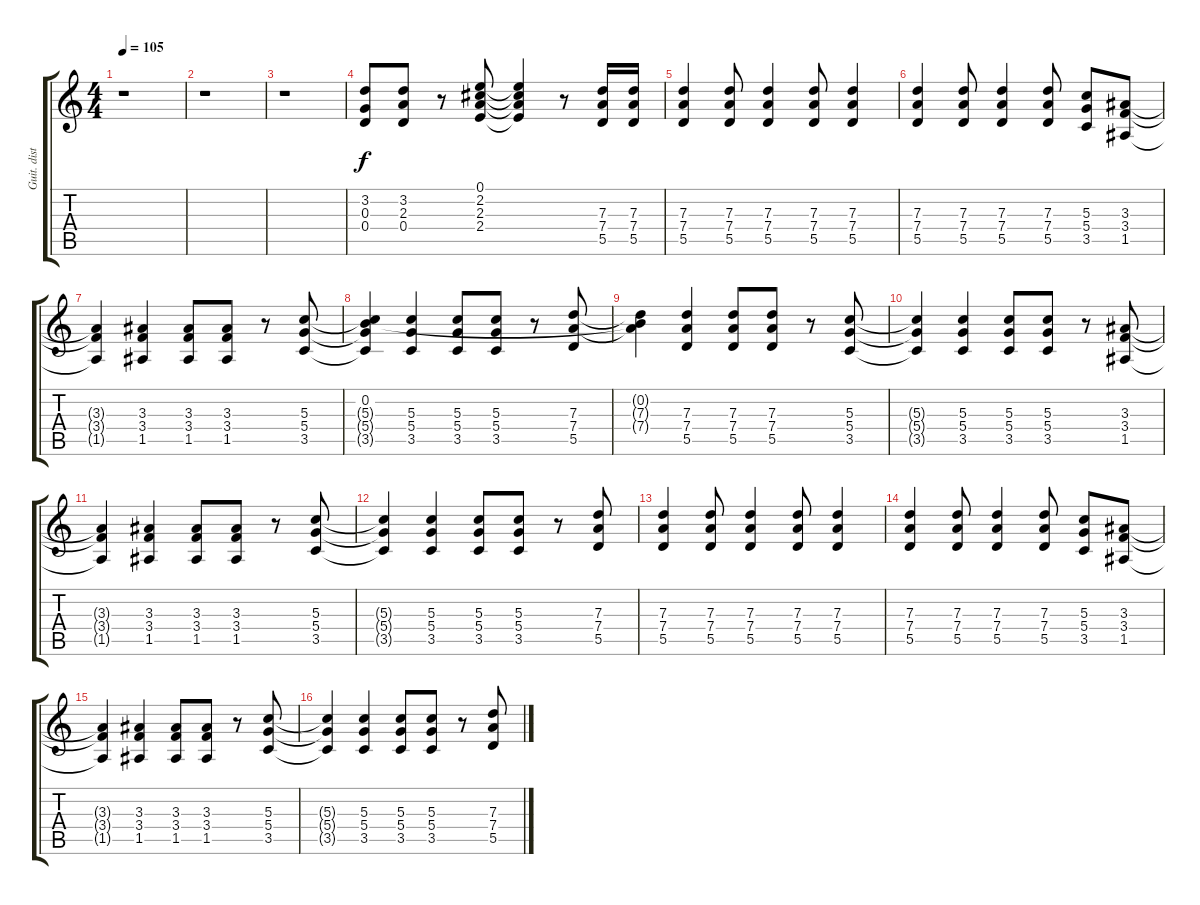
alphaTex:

\track ("Guit. dist." "Guit. dist") {instrument distortionguitar}
\staff {score tabs}
\tuning (E4 B3 G3 D3 A2 E2) {hide}
\ts (4 4)
\tempo 105
\clef g2
\ks c
r.1{dy f} |
r.1 |
r.1 |
(3.2 0.3 0.4).8 (3.2 2.3 0.4).8 r.8 (0.1 2.2 2.3 2.4).8 (0.1{t} 2.2{t} 2.3{t} 2.4{t}).4 r.8 (7.3 7.4 5.5).16 (7.3 7.4 5.5).16 |
(7.3 7.4 5.5).4 (7.3 7.4 5.5).8 (7.3 7.4 5.5).4 (7.3 7.4 5.5).8 (7.3 7.4 5.5).4 |
(7.3 7.4 5.5).4 (7.3 7.4 5.5).8 (7.3 7.4 5.5).4 (7.3 7.4 5.5).8 (5.3 5.4 3.5).8 (3.3 3.4 1.5).8 |
(3.3{t} 3.4{t} 1.5{t}).4 (3.3 3.4 1.5).4 (3.3 3.4 1.5).8 (3.3 3.4 1.5).8 r.8 (5.3 5.4 3.5).8 |
(0.2 5.3{t} 5.4{t} 3.5{t}).4 (5.3 5.4 3.5).4 (5.3 5.4 3.5).8 (5.3 5.4 3.5).8 r.8 (7.3 7.4 5.5).8 |
(0.2{t} 7.3{t} 7.4{t}).4 (7.3 7.4 5.5).4 (7.3 7.4 5.5).8 (7.3 7.4 5.5).8 r.8 (5.3 5.4 3.5).8 |
(5.3{t} 5.4{t} 3.5{t}).4 (5.3 5.4 3.5).4 (5.3 5.4 3.5).8 (5.3 5.4 3.5).8 r.8 (3.3 3.4 1.5).8 |
(3.3{t} 3.4{t} 1.5{t}).4 (3.3 3.4 1.5).4 (3.3 3.4 1.5).8 (3.3 3.4 1.5).8 r.8 (5.3 5.4 3.5).8 |
(5.3{t} 5.4{t} 3.5{t}).4 (5.3 5.4 3.5).4 (5.3 5.4 3.5).8 (5.3 5.4 3.5).8 r.8 (7.3 7.4 5.5).8 |
(7.3 7.4 5.5).4 (7.3 7.4 5.5).8 (7.3 7.4 5.5).4 (7.3 7.4 5.5).8 (7.3 7.4 5.5).4 |
(7.3 7.4 5.5).4 (7.3 7.4 5.5).8 (7.3 7.4 5.5).4 (7.3 7.4 5.5).8 (5.3 5.4 3.5).8 (3.3 3.4 1.5).8 |
(3.3{t} 3.4{t} 1.5{t}).4 (3.3 3.4 1.5).4 (3.3 3.4 1.5).8 (3.3 3.4 1.5).8 r.8 (5.3 5.4 3.5).8 |
(5.3{t} 5.4{t} 3.5{t}).4 (5.3 5.4 3.5).4 (5.3 5.4 3.5).8 (5.3 5.4 3.5).8 r.8 (7.3 7.4 5.5).8
